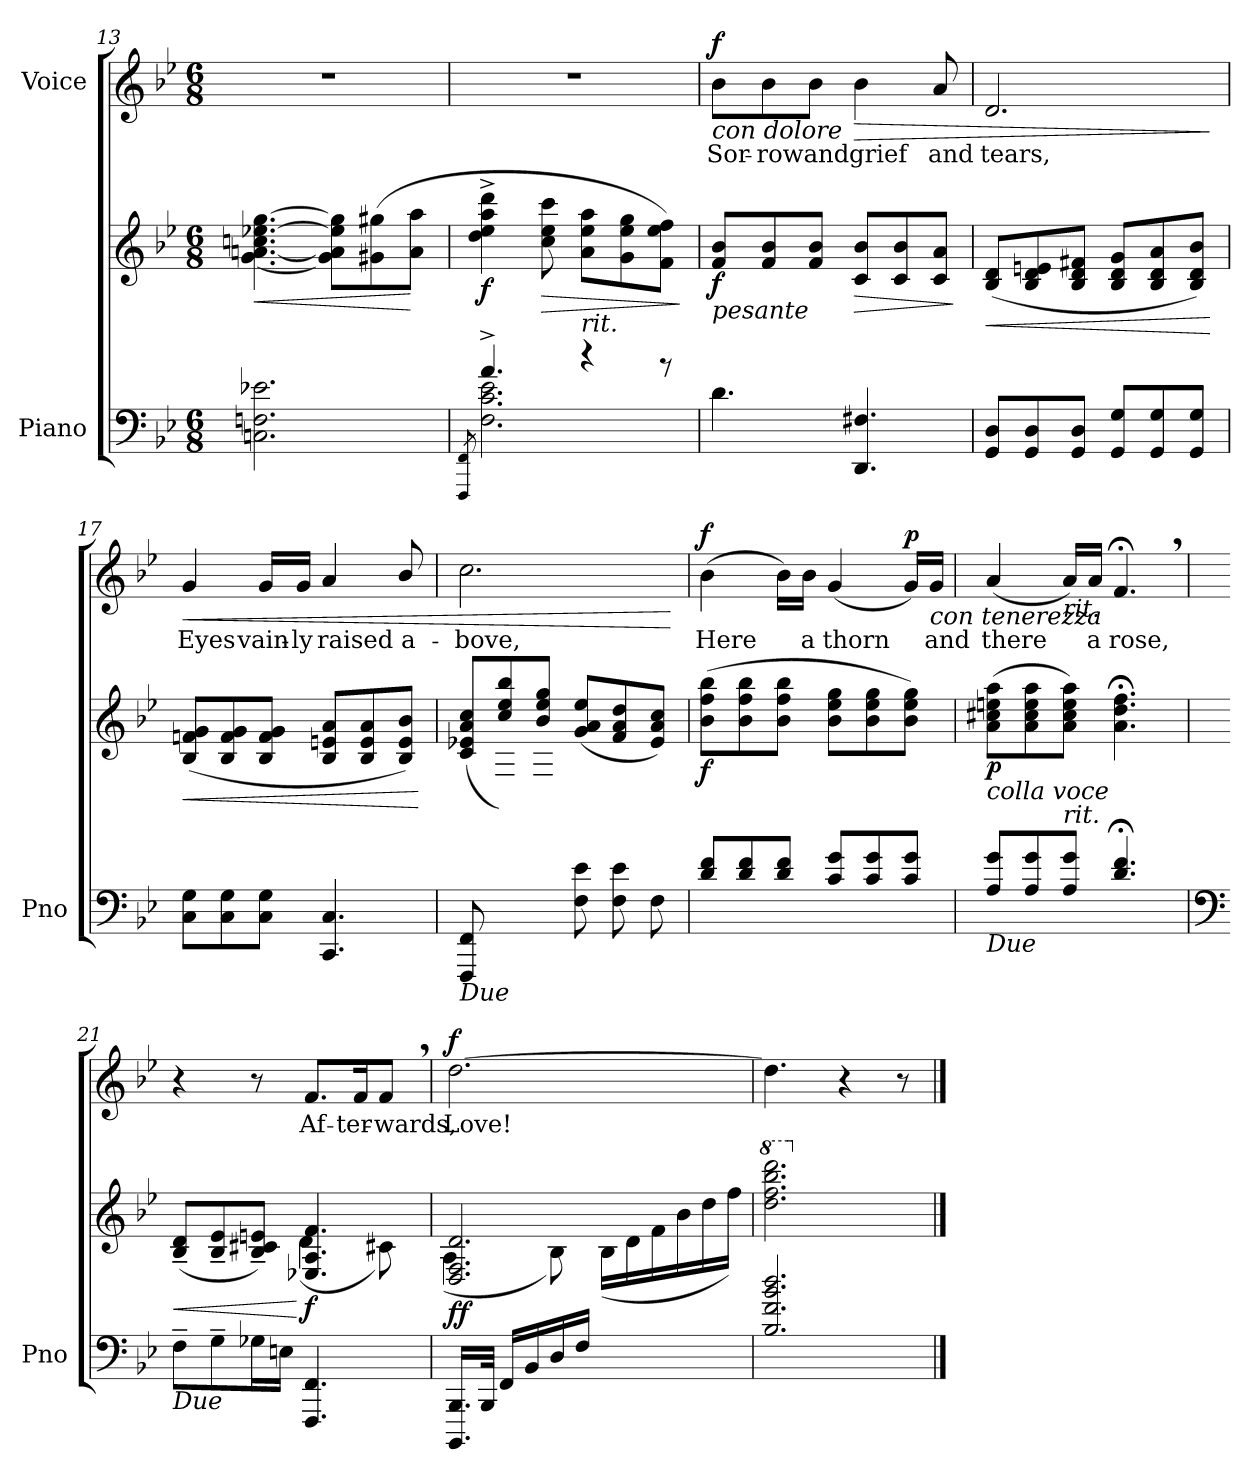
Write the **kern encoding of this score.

**kern	**kern	**dynam	**kern	**text	**dynam
*part2	*part2	*part2	*part1	*part1	*part1
*staff3	*staff2	*staff2/3	*staff1	*staff1	*staff1
*I"Piano	*	*	*I"Voice	*	*
*I'Pno	*	*	*	*	*
*clefF4	*clefG2	*	*clefG2	*	*
*k[b-e-]	*k[b-e-]	*	*k[b-e-]	*	*
*M6/8	*M6/8	*	*M6/8	*	*
=13	=13	=13	=13	=13	=13
!	!	!LO:HP:b	!	!	!
2.Cn\ 2.Fn\ 2.e-X\	[4.g\ [4.an\ 4.ccn\ [4.ee-X\ [4.gg\	<	2.r	.	.
.	8g\] 8a\] 8ee-\] 8gg\]L	.	.	.	.
.	(8g#X\ 8gg#X\	.	.	.	.
.	8a\ 8aa\J	[	.	.	.
=14	=14	=14	=14	=14	=14
8qFFF/ 8qFF/	.	.	.	.	.
*^	*	*	*	*	*
!	!	!	!LO:DY:b	!	!	!
4.a^/	2.F\ 2.c\ 2.e-\	4dd\^ 4ee-\^ 4aa\^ 4ddd\^	f	2.r	.	.
!	!	!	!LO:HP:b	!	!	!
.	.	8cc\ 8ee-\ 8ccc\	>	.	.	.
!	!	!LO:TX:b:i:t=rit.	!	!	!	!
4r	.	8a\ 8ee-\ 8aa\L	.	.	.	.
.	.	8g\ 8ee-\ 8gg\	.	.	.	.
8r	.	8f\ 8ee-\ 8ff\J)	.	.	.	.
*v	*v	*	*	*	*	*
.	.	]	.	.	.
!!LO:PB:g=z
=15	=15	=15	=15	=15	=15
!	!	!	!LO:TX:b:i:t=con dolore	!	!
!	!LO:TX:b:i:t=pesante	!	!	!	!
!	!	!LO:DY:b	!	!LO:LY:b	!LO:DY:a
4.d\	8f/ 8b-/L	f	8b-\L	Sor-	f
!	!	!	!	!LO:LY:b	!
.	8f/ 8b-/	.	8b-\	row	.
!	!	!	!	!LO:LY:b	!
.	8f/ 8b-/J	.	8b-\J	and	.
!	!	!LO:HP:b	!	!LO:LY:b	!LO:HP:b
4.DD/ 4.F#X/	8c/ 8b-/L	>	4b-\	grief	>
.	8c/ 8b-/	.	.	.	.
!	!	!	!	!LO:LY:b	!
.	8c/ 8a/J	.	8a/	and	.
.	.	]	.	.	.
=16	=16	=16	=16	=16	=16
!	!	!LO:HP:b	!	!LO:LY:b	!
8GG/ 8D/L	(>8B-/ 8d/L	<	2.d/	tears,	.
8GG/ 8D/	8B-/ 8d/ 8en/	.	.	.	.
8GG/ 8D/J	8B-/ 8d/ 8f#X/J	.	.	.	.
8GG/ 8G/L	8B-/ 8d/ 8g/L	.	.	.	.
8GG/ 8G/	8B-/ 8d/ 8a/	.	.	.	.
8GG/ 8G/J	8B-/ 8d/ 8b-/J)	.	.	.	.
.	.	[	.	.	]
=17	=17	=17	=17	=17	=17
!	!	!LO:HP:b	!	!LO:LY:b	!LO:HP:b
8C\ 8G\L	(>8B-/ 8fn/ 8g/L	<	4g/	Eyes	<
8C\ 8G\	8B-/ 8f/ 8g/	.	.	.	.
!	!	!	!	!LO:LY:b	!
8C\ 8G\J	8B-/ 8f/ 8g/J	.	16g/LL	vain-	.
!	!	!	!	!LO:LY:b	!
.	.	.	16g/JJ	-ly	.
!	!	!	!	!LO:LY:b	!
4.CC/ 4.C/	8B-/ 8en/ 8a/L	.	4a/	raised	.
.	8B-/ 8e/ 8a/	.	.	.	.
!	!	!	!	!LO:LY:b	!
.	8B-/ 8e/ 8b-/J)	.	8b-/	a-	.
.	.	[	.	.	.
!!LO:LB:g=z
=18	=18	=18	=18	=18	=18
*	*^	*	*	*	*
!LO:TX:b:i:t=Due	!	!	!	!	!	!
!	!	!	!	!	!LO:LY:b	!
(8FFF/ 8FF/L	(>8c/ 8e-X/ 8a/ 8cc/L	8ryy	.	2.cc\	-bove,	.
4ryy	8cc/ 8ee-/ 8bb-/	8F\ 8g\)	.	.	.	.
.	8b-/ 8ee-/ 8gg/J)	8F\ 8g\J	.	.	.	.
8F\ 8e-\L	(>8g/ 8a/ 8ee-/L	4.ryy	.	.	.	.
8F\ 8e-\	8f/ 8a/ 8dd/	.	.	.	.	.
8F\J	8e-/ 8a/ 8cc/J)	.	.	.	.	.
*	*v	*v	*	*	*	*
.	.	.	.	.	[
=19	=19	=19	=19	=19	=19
!	!	!LO:DY:b	!	!LO:LY:b	!LO:DY:a
8d/ 8f/L	(8b-\ 8ff\ 8bb-\L	f	(4b-\	Here	f
8d/ 8f/	8b-\ 8ff\ 8bb-\	.	.	.	.
8d/ 8f/J	8b-\ 8ff\ 8bb-\J	.	16b-\LL)	.	.
!	!	!	!	!LO:LY:b	!
.	.	.	16b-\JJ	a	.
!	!	!	!	!LO:LY:b	!
8c/ 8g/L	8b-\ 8ee-\ 8gg\L	.	(4g/	thorn	.
8c/ 8g/	8b-\ 8ee-\ 8gg\	.	.	.	.
!	!	!	!	!	!LO:DY:a
8c/ 8g/J	8b-\ 8ee-\ 8gg\J)	.	16g/LL)	.	p
!	!	!	!LO:TX:b:i:t=con tenerezza	!	!
!	!	!	!	!LO:LY:b	!
.	.	.	16g/JJ	and	.
=20	=20	=20	=20	=20	=20
!	!LO:TX:b:i:t=colla voce	!	!	!	!
!LO:TX:b:i:t=Due	!	!	!	!	!
!	!	!LO:DY:b	!	!LO:LY:b	!
8A/ 8g/L	(8a\ 8cc#X\ 8een\ 8aa\L	p	(4a/	there	.
8A/ 8g/	8a\ 8cc#\ 8ee\ 8aa\	.	.	.	.
!	!	!	!LO:TX:b:i:t=rit.	!	!
!	!LO:TX:b:i:t=rit.	!	!	!	!
8A/ 8g/J	8a\ 8cc#\ 8ee\ 8aa\J)	.	16a/LL)	.	.
!	!	!	!	!LO:LY:b	!
.	.	.	16a/JJ	a	.
!	!	!	!	!LO:LY:b	!
4.d/; 4.f/;	4.a\;< 4.dd\;< 4.ff\;<	.	4.f;<,/	rose,	.
!!LO:LB:g=z
=21	=21	=21	=21	=21	=21
*clefF4	*	*	*	*	*
!	!LO:TX:b:i:t=legato	!	!	!	!
!	!LO:TX:b:i:t=poco rit.	!	!	!	!
!LO:TX:b:i:t=Due	!	!	!	!	!
!	!	!LO:HP:b	!	!	!
*	*^	*	*	*	*
8F~\L	(<8B-/~> 8d/~>L	4.ryy	<	4r	.	.
8G~\	8B-/~> 8e-/~>	.	.	.	.	.
16G-X\L	8B-/~> 8c#X/~> 8en/~>J)	.	.	8r	.	.
16En\JJ	.	.	.	.	.	.
!	!	!	!LO:DY:n=1:b	!	!LO:LY:b	!
4.FFF/ 4.FF/	4.E-X/ 4.A/ 4.f/	(4d\	[ f	8.f/L	Af-	.
!	!	!	!	!	!LO:LY:b	!
.	.	.	.	16f/K	-ter-	.
!	!	!	!	!	!LO:LY:b	!
.	.	8c#X\)	.	8f,/J	-wards,	.
=22	=22	=22	=22	=22	=22	=22
!	!	!	!LO:DY:b	!	!LO:LY:b	!LO:DY:a
16.BBBB-/ 16.BBB-/LL	2.D/ 2.F/ 2.d/	(4A\	ff	[2.dd\	Love!	f
32BBB-/JJk	.	.	.	.	.	.
16FF/LL	.	.	.	.	.	.
16BB-/	.	.	.	.	.	.
16D/	.	8B-\)	.	.	.	.
16F/JJ	.	.	.	.	.	.
4ryy	.	(>16B-\LL	.	.	.	.
.	.	16d\	.	.	.	.
.	.	16f\	.	.	.	.
.	.	16b-\	.	.	.	.
8ryy	.	16dd\	.	.	.	.
.	.	16ff\JJ)	.	.	.	.
*	*v	*v	*	*	*	*
=23	=23	=23	=23	=23	=23
*	*8va	*	*	*	*
2.B-/ 2.f/ 2.b-/ 2.dd/	2.ddd\ 2.fff\ 2.bbb-\ 2.dddd\	.	4.dd\]	.	.
.	.	.	4r	.	.
.	.	.	8r	.	.
*	*X8va	*	*	*	*
==	==	==	==	==	==
*-	*-	*-	*-	*-	*-
